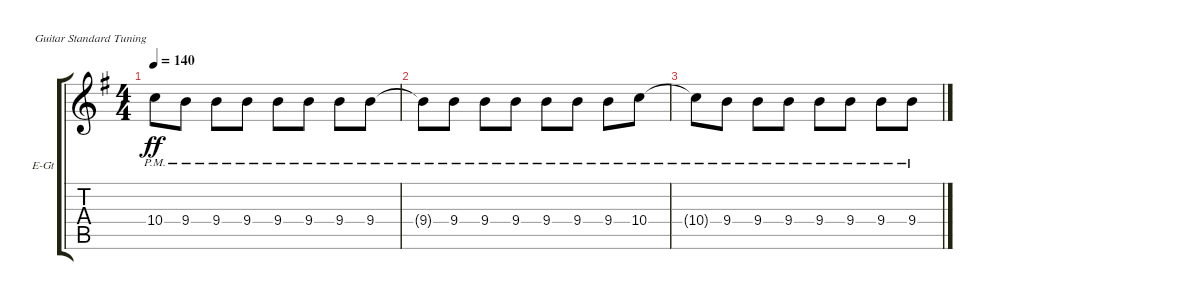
\defaultSystemsLayout 4
\bracketExtendMode groupsimilarinstruments
\firstSystemTrackNameOrientation horizontal
\otherSystemsTrackNameOrientation horizontal
\track ("ЧИСТАЯ-ПРАВОЕ-УХО" "E-Gt") {instrument electricguitarclean}
\staff {score tabs}
\tuning (E4 B3 G3 D3 A2 E2)
\ts (4 4)
\tempo 140
\clef g2
\scale
0.333333
\ks eminor
10.4{pm t}.8{dy ff} 9.4{pm}.8 9.4{pm}.8 9.4{pm}.8 9.4{pm}.8 9.4{pm}.8 9.4{pm}.8 9.4{pm}.8 |
\scale
0.333333 9.4{pm t}.8 9.4{pm}.8 9.4{pm}.8 9.4{pm}.8 9.4{pm}.8 9.4{pm}.8 9.4{pm}.8 10.4{pm}.8 |
10.4{pm t}.8 9.4{pm}.8 9.4{pm}.8 9.4{pm}.8 9.4{pm}.8 9.4{pm}.8 9.4{pm}.8 9.4{pm}.8
